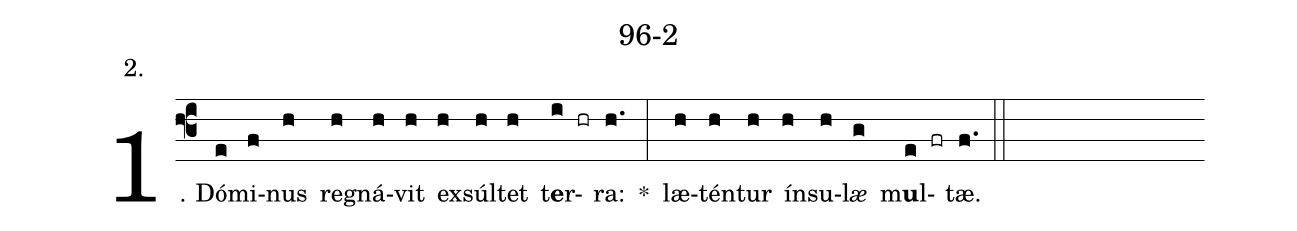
name: 96-2;
annotation: 2.;
%%
(f3)1. Dó(e)mi(f)nus(h) re(h)gná(h)vit(h) ex(h)súl(h)tet(h) t<b>e</b>r(i hr)ra:(h.) *(:) læ(h)tén(h)tur(h) ín(h)su(h)l<i>æ</i>(g) m<b>u</b>l(e fr)tæ.(f.) (::)
